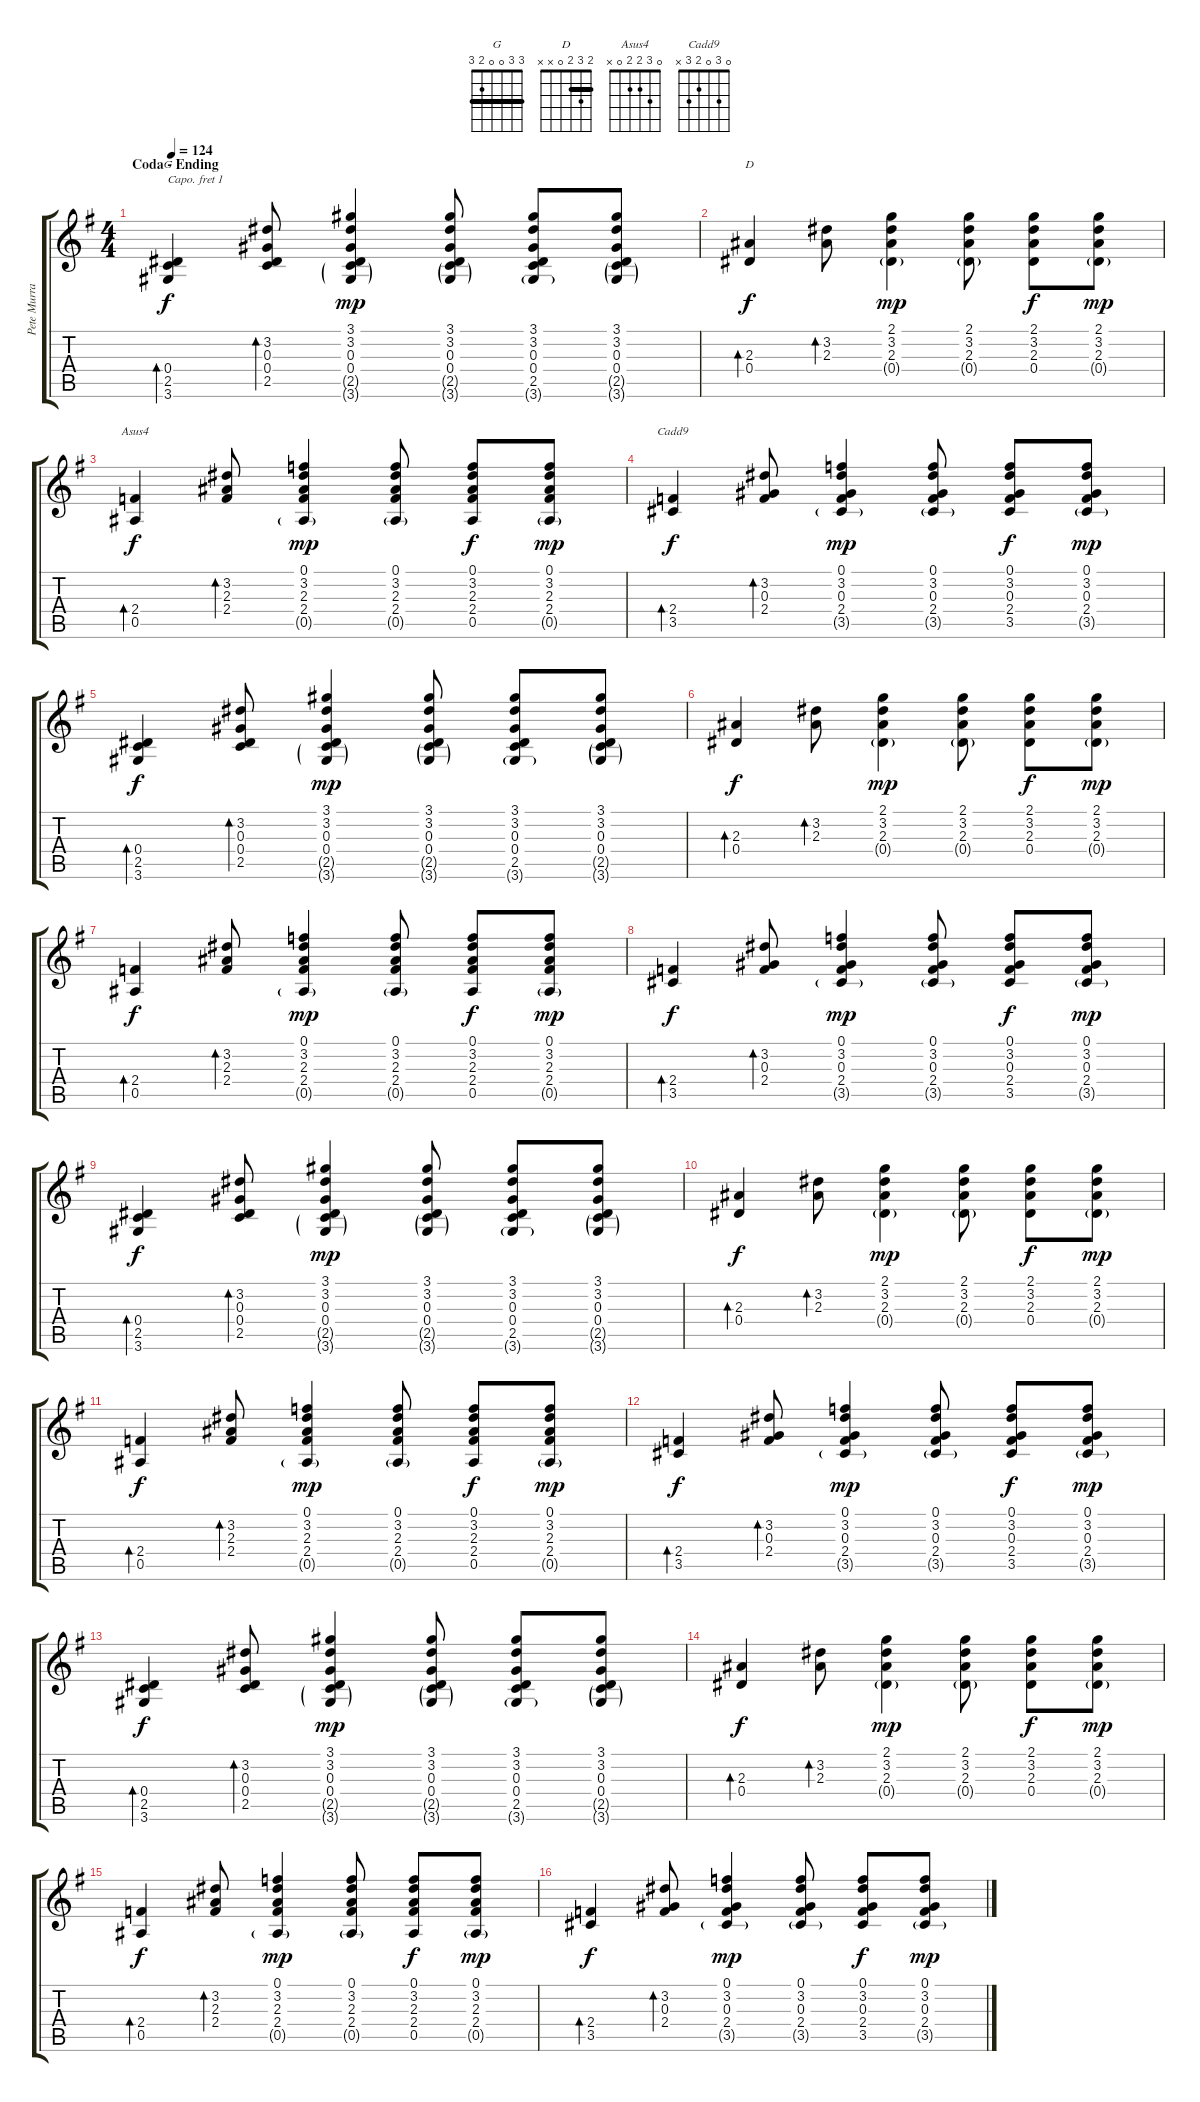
\track ("Pete Murray (Guitar)" "Pete Murra") {instrument acousticguitarsteel}
\staff {score tabs}
\capo 1
\tuning (E4 B3 G3 D3 A2 E2) {hide}
\chord ("G" 3 3 0 0 2 3) {barre 3}
\chord ("D" 2 3 2 0 x x) {barre 2}
\chord ("Asus4" 0 3 2 2 0 x)
\chord ("Cadd9" 0 3 0 2 3 x)
\ts (4 4)
\section ("" "Coda - Ending")
\tempo 124
\clef g2
\ks g
(0.4 2.5 3.6).4{bd 30 ch "G" dy f} (3.2 0.3 0.4 2.5).8{bd 30} (3.1 3.2 0.3 0.4 2.5{g} 3.6{g}).4{dy mp} (3.1 3.2 0.3 0.4 2.5{g} 3.6{g}).8 (3.1 3.2 0.3 0.4 2.5 3.6{g}).8 (3.1 3.2 0.3 0.4 2.5{g} 3.6{g}).8 |
(2.3 0.4).4{bd 30 ch "D" dy f} (3.2 2.3).8{bd 30} (2.1 3.2 2.3 0.4{g}).4{dy mp} (2.1 3.2 2.3 0.4{g}).8 (2.1 3.2 2.3 0.4).8{dy f} (2.1 3.2 2.3 0.4{g}).8{dy mp} |
(2.4 0.5).4{bd 30 ch "Asus4" dy f} (3.2 2.3 2.4).8{bd 30} (0.1 3.2 2.3 2.4 0.5{g}).4{dy mp} (0.1 3.2 2.3 2.4 0.5{g}).8 (0.1 3.2 2.3 2.4 0.5).8{dy f} (0.1 3.2 2.3 2.4 0.5{g}).8{dy mp} |
(2.4 3.5).4{bd 30 ch "Cadd9" dy f} (3.2 0.3 2.4).8{bd 30} (0.1 3.2 0.3 2.4 3.5{g}).4{dy mp} (0.1 3.2 0.3 2.4 3.5{g}).8 (0.1 3.2 0.3 2.4 3.5).8{dy f} (0.1 3.2 0.3 2.4 3.5{g}).8{dy mp} |
(0.4 2.5 3.6).4{bd 30 dy f} (3.2 0.3 0.4 2.5).8{bd 30} (3.1 3.2 0.3 0.4 2.5{g} 3.6{g}).4{dy mp} (3.1 3.2 0.3 0.4 2.5{g} 3.6{g}).8 (3.1 3.2 0.3 0.4 2.5 3.6{g}).8 (3.1 3.2 0.3 0.4 2.5{g} 3.6{g}).8 |
(2.3 0.4).4{bd 30 dy f} (3.2 2.3).8{bd 30} (2.1 3.2 2.3 0.4{g}).4{dy mp} (2.1 3.2 2.3 0.4{g}).8 (2.1 3.2 2.3 0.4).8{dy f} (2.1 3.2 2.3 0.4{g}).8{dy mp} |
(2.4 0.5).4{bd 30 dy f} (3.2 2.3 2.4).8{bd 30} (0.1 3.2 2.3 2.4 0.5{g}).4{dy mp} (0.1 3.2 2.3 2.4 0.5{g}).8 (0.1 3.2 2.3 2.4 0.5).8{dy f} (0.1 3.2 2.3 2.4 0.5{g}).8{dy mp} |
(2.4 3.5).4{bd 30 dy f} (3.2 0.3 2.4).8{bd 30} (0.1 3.2 0.3 2.4 3.5{g}).4{dy mp} (0.1 3.2 0.3 2.4 3.5{g}).8 (0.1 3.2 0.3 2.4 3.5).8{dy f} (0.1 3.2 0.3 2.4 3.5{g}).8{dy mp} |
(0.4 2.5 3.6).4{bd 30 dy f} (3.2 0.3 0.4 2.5).8{bd 30} (3.1 3.2 0.3 0.4 2.5{g} 3.6{g}).4{dy mp} (3.1 3.2 0.3 0.4 2.5{g} 3.6{g}).8 (3.1 3.2 0.3 0.4 2.5 3.6{g}).8 (3.1 3.2 0.3 0.4 2.5{g} 3.6{g}).8 |
(2.3 0.4).4{bd 30 dy f} (3.2 2.3).8{bd 30} (2.1 3.2 2.3 0.4{g}).4{dy mp} (2.1 3.2 2.3 0.4{g}).8 (2.1 3.2 2.3 0.4).8{dy f} (2.1 3.2 2.3 0.4{g}).8{dy mp} |
(2.4 0.5).4{bd 30 dy f} (3.2 2.3 2.4).8{bd 30} (0.1 3.2 2.3 2.4 0.5{g}).4{dy mp} (0.1 3.2 2.3 2.4 0.5{g}).8 (0.1 3.2 2.3 2.4 0.5).8{dy f} (0.1 3.2 2.3 2.4 0.5{g}).8{dy mp} |
(2.4 3.5).4{bd 30 dy f} (3.2 0.3 2.4).8{bd 30} (0.1 3.2 0.3 2.4 3.5{g}).4{dy mp} (0.1 3.2 0.3 2.4 3.5{g}).8 (0.1 3.2 0.3 2.4 3.5).8{dy f} (0.1 3.2 0.3 2.4 3.5{g}).8{dy mp} |
(0.4 2.5 3.6).4{bd 30 dy f} (3.2 0.3 0.4 2.5).8{bd 30} (3.1 3.2 0.3 0.4 2.5{g} 3.6{g}).4{dy mp} (3.1 3.2 0.3 0.4 2.5{g} 3.6{g}).8 (3.1 3.2 0.3 0.4 2.5 3.6{g}).8 (3.1 3.2 0.3 0.4 2.5{g} 3.6{g}).8 |
(2.3 0.4).4{bd 30 dy f} (3.2 2.3).8{bd 30} (2.1 3.2 2.3 0.4{g}).4{dy mp} (2.1 3.2 2.3 0.4{g}).8 (2.1 3.2 2.3 0.4).8{dy f} (2.1 3.2 2.3 0.4{g}).8{dy mp} |
(2.4 0.5).4{bd 30 dy f} (3.2 2.3 2.4).8{bd 30} (0.1 3.2 2.3 2.4 0.5{g}).4{dy mp} (0.1 3.2 2.3 2.4 0.5{g}).8 (0.1 3.2 2.3 2.4 0.5).8{dy f} (0.1 3.2 2.3 2.4 0.5{g}).8{dy mp} |
(2.4 3.5).4{bd 30 dy f} (3.2 0.3 2.4).8{bd 30} (0.1 3.2 0.3 2.4 3.5{g}).4{dy mp} (0.1 3.2 0.3 2.4 3.5{g}).8 (0.1 3.2 0.3 2.4 3.5).8{dy f} (0.1 3.2 0.3 2.4 3.5{g}).8{dy mp}
